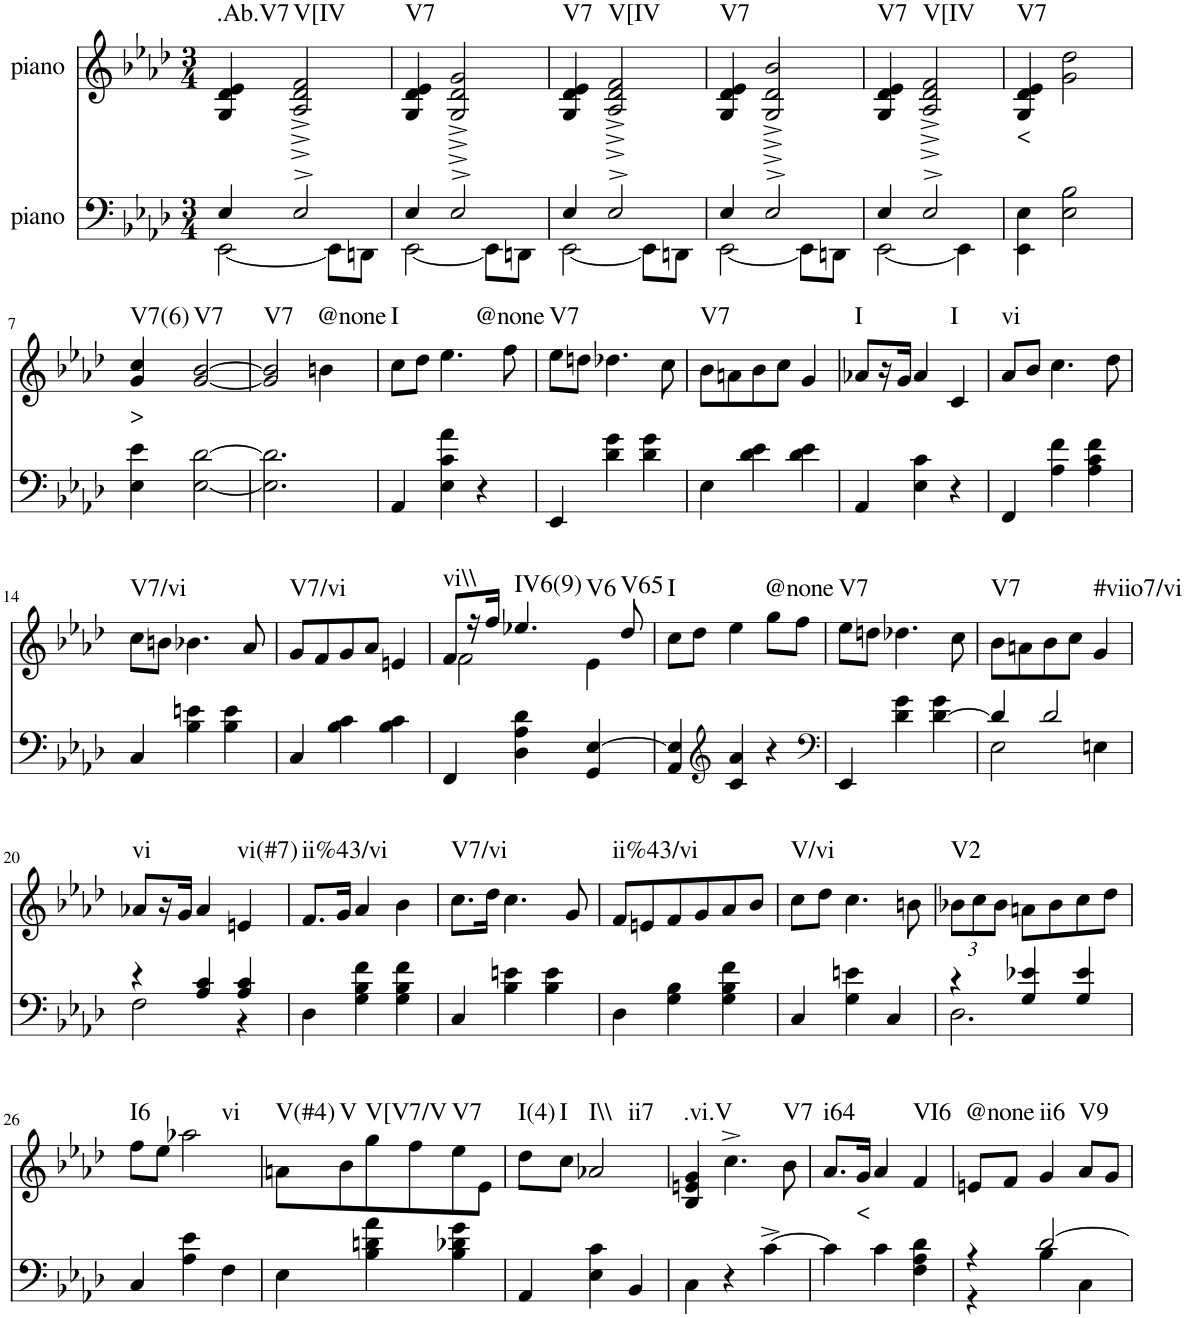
**kern	**kern	**text	**harte
*part2	*part1	*part1	*part1
*staff2	*staff1	*staff1	*
*I"piano	*I"piano	*	*
*I'Pno	*I'Pno	*	*
*clefF4	*clefG2	*	*
*k[b-e-a-d-]	*k[b-e-a-d-]	*	*
*A-:	*A-:	*	*
*M3/4	*M3/4	*	*
=1	=1	=1	=1
*^	*	*	*
!	!	!	!	!LO:H:kt=.Ab.V7
4E-/	[2EE-\	4G/ 4d-/ 4e-/	.	N
!	!	!	!	!LO:H:kt=V[IV
2E-^/	.	2A-/^ 2d-/^ 2f/^	.	N
.	8EE-\L]	.	.	.
.	8DDn\J	.	.	.
=2	=2	=2	=2	=2
!	!	!	!	!LO:H:kt=V7
4E-/	[2EE-\	4G/ 4d-/ 4e-/	.	N
2E-^/	.	2G/^ 2d-/^ 2g/^	.	.
.	8EE-\L]	.	.	.
.	8DDn\J	.	.	.
=3	=3	=3	=3	=3
!	!	!	!	!LO:H:kt=V7
4E-/	[2EE-\	4G/ 4d-/ 4e-/	.	N
!	!	!	!	!LO:H:kt=V[IV
2E-^/	.	2A-/^ 2d-/^ 2f/^	.	N
.	8EE-\L]	.	.	.
.	8DDn\J	.	.	.
=4	=4	=4	=4	=4
!	!	!	!	!LO:H:kt=V7
4E-/	[2EE-\	4G/ 4d-/ 4e-/	.	N
2E-^/	.	2G/^ 2d-/^ 2b-/^	.	.
.	8EE-\L]	.	.	.
.	8DDn\J	.	.	.
=5	=5	=5	=5	=5
!	!	!	!	!LO:H:kt=V7
4E-/	[2EE-\	4G/ 4d-/ 4e-/	.	N
!	!	!	!	!LO:H:kt=V[IV
2E-^/	.	2A-/^ 2d-/^ 2f/^	.	N
.	4EE-\]	.	.	.
=6	=6	=6	=6	=6
!	!	!	!LO:LY:b	!LO:H:kt=V7
*v	*v	*	*	*
4EE-\ 4E-\	4G/ 4d-/ 4e-/	<	N
2E-\ 2B-\	2g\ 2dd-\	.	.
!!LO:LB:g=z
=7	=7	=7	=7
!	!	!LO:LY:b	!LO:H:kt=V7(6)
4E-\ 4e-\	4g/ 4cc/	>	N
!	!	!	!LO:H:kt=V7
[2E-\ [2d-\	[2g/ [2b-/	.	N
=8	=8	=8	=8
!	!	!	!LO:H:kt=V7
2.E-\] 2.d-\]	2g/] 2b-/]	.	N
!	!	!	!LO:H:kt=@none
.	4bn\	.	N
=9	=9	=9	=9
!	!	!	!LO:H:kt=I
4AA-/	8cc\L	.	N
.	8dd-\J	.	.
!	!	!	!LO:H:kt=@none
4E-\ 4c\ 4a-\	4.ee-\	.	N
4r	.	.	.
.	8ff\	.	.
=10	=10	=10	=10
!	!	!	!LO:H:kt=V7
4EE-/	8ee-\L	.	N
.	8ddn\J	.	.
4d-\ 4g\	4.dd-X\	.	.
4d-\ 4g\	.	.	.
.	8cc\	.	.
=11	=11	=11	=11
!	!	!	!LO:H:kt=V7
4E-\	8b-\L	.	N
.	8an\	.	.
4d-\ 4e-\	8b-\	.	.
.	8cc\J	.	.
4d-\ 4e-\	4g/	.	.
=12	=12	=12	=12
!	!	!	!LO:H:kt=I
4AA-/	8a-X/L	.	N
.	16r	.	.
.	16g/JJ	.	.
4E-\ 4c\	4a-/	.	.
!	!	!	!LO:H:kt=I
4r	4c/	.	N
=13	=13	=13	=13
!	!	!	!LO:H:kt=vi
4FF/	8a-/L	.	N
.	8b-/J	.	.
4A-\ 4f\	4.cc\	.	.
4A-\ 4c\ 4f\	.	.	.
.	8dd-\	.	.
!!LO:LB:g=z
=14	=14	=14	=14
!	!	!	!LO:H:kt=V7/vi
4C/	8cc\L	.	N
.	8bn\J	.	.
4B-\ 4en\	4.b-X\	.	.
4B-\ 4e\	.	.	.
.	8a-/	.	.
=15	=15	=15	=15
!	!	!	!LO:H:kt=V7/vi
4C/	8g/L	.	N
.	8f/	.	.
4B-\ 4c\	8g/	.	.
.	8a-/J	.	.
4B-\ 4c\	4en/	.	.
=16	=16	=16	=16
*	*^	*	*
!	!	!	!	!LO:H:kt=vi\\
4FF/	8f/L	2f\	.	N
.	16r	.	.	.
.	16ff/JJ	.	.	.
!	!	!	!	!LO:H:n=1:kt=IV6(9)
!	!	!	!	!LO:H:n=2:kt=V6
4D-\ 4A-\ 4d-\	4.ee-X/	.	.	N N
4GG/ [4E-/	.	4e-\	.	.
!	!	!	!	!LO:H:kt=V65
.	8dd-/	.	.	N
*	*v	*v	*	*
=17	=17	=17	=17
!	!	!	!LO:H:kt=I
4AA-/ 4E-/]	8cc\L	.	N
.	8dd-\J	.	.
*clefG2	*	*	*
4c/ 4a-/	4ee-\	.	.
!	!	!	!LO:H:kt=@none
4r	8gg\L	.	N
.	8ff\J	.	.
=18	=18	=18	=18
*clefF4	*	*	*
!	!	!	!LO:H:kt=V7
4EE-/	8ee-\L	.	N
.	8ddn\J	.	.
4d-\ 4g\	4.dd-X\	.	.
[4d-\ 4g\	.	.	.
.	8cc\	.	.
=19	=19	=19	=19
*^	*	*	*
!	!	!	!	!LO:H:kt=V7
4d-/]	2E-\	8b-\L	.	N
.	.	8an\	.	.
2d-/	.	8b-\	.	.
.	.	8cc\J	.	.
!	!	!	!	!LO:H:kt=#viio7/vi
.	4En\	4g/	.	N
!!LO:LB:g=z
=20	=20	=20	=20	=20
!	!	!	!	!LO:H:kt=vi
4r	2F\	8a-X/L	.	N
.	.	16r	.	.
.	.	16g/JJ	.	.
4A-/ 4c/	.	4a-/	.	.
!	!	!	!	!LO:H:kt=vi(#7)
4A-/ 4c/	4r	4en/	.	N
=21	=21	=21	=21	=21
!	!	!	!	!LO:H:kt=ii%43/vi
*v	*v	*	*	*
4D-\	8.f/L	.	N
.	16g/Jk	.	.
4G\ 4B-\ 4f\	4a-/	.	.
4G\ 4B-\ 4f\	4b-\	.	.
=22	=22	=22	=22
!	!	!	!LO:H:kt=V7/vi
4C/	8.cc\L	.	N
.	16dd-\Jk	.	.
4B-\ 4en\	4.cc\	.	.
4B-\ 4e\	.	.	.
.	8g/	.	.
=23	=23	=23	=23
!	!	!	!LO:H:kt=ii%43/vi
4D-\	8f/L	.	N
.	8en/	.	.
4G\ 4B-\	8f/	.	.
.	8g/	.	.
4G\ 4B-\ 4f\	8a-/	.	.
.	8b-/J	.	.
=24	=24	=24	=24
!	!	!	!LO:H:kt=V/vi
4C/	8cc\L	.	N
.	8dd-\J	.	.
4G\ 4en\	4.cc\	.	.
4C/	.	.	.
.	8bn\	.	.
=25	=25	=25	=25
*^	*	*	*
*	*	*Xbrackettup	*	*
!	!	!	!	!LO:H:kt=V2
4r	2.D-\	12b-X\L	.	N
.	.	12cc\	.	.
.	.	12b-\J	.	.
4G/ 4e-X/	.	8an\L	.	.
.	.	8b-\	.	.
4G/ 4e-/	.	8cc\	.	.
.	.	8dd-\J	.	.
*v	*v	*	*	*
!!LO:LB:g=z
=26	=26	=26	=26
!	!	!	!LO:H:kt=I6
4C/	8ff\L	.	N
.	8ee-\J	.	.
!	!	!	!LO:H:kt=vi
4A-\ 4e-\	2aa-X\	.	N
4F\	.	.	.
=27	=27	=27	=27
!	!	!	!LO:H:kt=V(#4)
4E-\	8an\L	.	N
!	!	!	!LO:H:kt=V
.	8b-\	.	N
!	!	!	!LO:H:kt=V[V7/V
4B-\ 4dn\ 4a-\	8gg\	.	N
.	8ff\	.	.
!	!	!	!LO:H:kt=V7
4B-\ 4d-X\ 4g\	8ee-\	.	N
.	8e-\J	.	.
=28	=28	=28	=28
!	!	!	!LO:H:kt=I(4)
4AA-/	8dd-\L	.	N
!	!	!	!LO:H:kt=I
.	8cc\J	.	N
!	!	!	!LO:H:n=1:kt=I\\
!	!	!	!LO:H:n=2:kt=ii7
4E-\ 4c\	2a-X/	.	N N
4BB-/	.	.	.
=29	=29	=29	=29
!	!	!	!LO:H:kt=.vi.V
4C\	4B-/ 4en/ 4g/	.	N
4r	4.cc^\	.	.
[4c^\	.	.	.
!	!	!	!LO:H:kt=V7
.	8b-\	.	N
=30	=30	=30	=30
!	!	!	!LO:H:kt=i64
4c\]	8.a-/L	.	N
!	!	!LO:LY:b	!
.	16g/Jk	<	.
4c\	4a-/	.	.
!	!	!	!LO:H:kt=VI6
4F\ 4A-\ 4d-\	4f/	.	N
=31	=31	=31	=31
*^	*	*	*
!	!	!	!	!LO:H:kt=@none
4r	4r	8en/L	.	N
.	.	8f/J	.	.
!	!	!	!	!LO:H:kt=ii6
[2d-/	4B-\	4g/	.	N
!	!	!	!	!LO:H:kt=V9
.	4C\	8a-/L	.	N
.	.	8g/J	.	.
*v	*v	*	*	*
=	=	=	=
*-	*-	*-	*-
